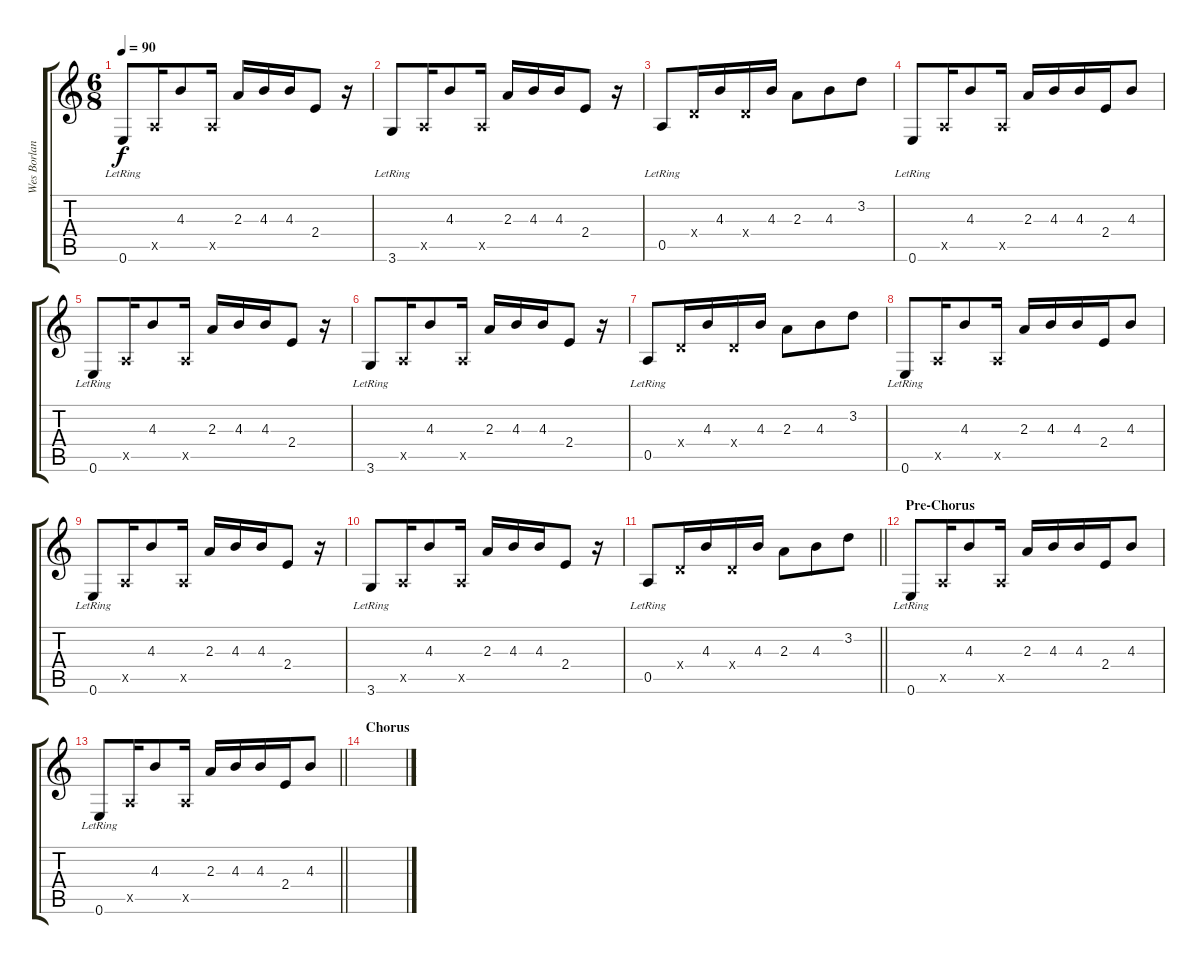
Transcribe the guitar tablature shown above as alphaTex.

\track ("Wes Borland" "Wes Borlan") {instrument electricguitarjazz}
\staff {score tabs}
\tuning (E4 B3 G3 D3 A2 E2) {hide}
\ts (6 8)
\tempo 90
\clef g2
\ks c
0.6{lr}.8{dy f} 0.5{x}.16 4.3.8 0.5{x}.16 2.3.16 4.3.16 4.3.16 2.4.8 r.16 |
3.6{lr}.8 0.5{x}.16 4.3.8 0.5{x}.16 2.3.16 4.3.16 4.3.16 2.4.8 r.16 |
0.5{lr}.8 0.4{x}.16 4.3.16 0.4{x}.16 4.3.16 2.3.8 4.3.8 3.2.8 |
0.6{lr}.8 0.5{x}.16 4.3.8 0.5{x}.16 2.3.16 4.3.16 4.3.16 2.4.16 4.3.8 |
0.6{lr}.8 0.5{x}.16 4.3.8 0.5{x}.16 2.3.16 4.3.16 4.3.16 2.4.8 r.16 |
3.6{lr}.8 0.5{x}.16 4.3.8 0.5{x}.16 2.3.16 4.3.16 4.3.16 2.4.8 r.16 |
0.5{lr}.8 0.4{x}.16 4.3.16 0.4{x}.16 4.3.16 2.3.8 4.3.8 3.2.8 |
0.6{lr}.8 0.5{x}.16 4.3.8 0.5{x}.16 2.3.16 4.3.16 4.3.16 2.4.16 4.3.8 |
0.6{lr}.8 0.5{x}.16 4.3.8 0.5{x}.16 2.3.16 4.3.16 4.3.16 2.4.8 r.16 |
3.6{lr}.8 0.5{x}.16 4.3.8 0.5{x}.16 2.3.16 4.3.16 4.3.16 2.4.8 r.16 |
\barLineRight lightlight
0.5{lr}.8 0.4{x}.16 4.3.16 0.4{x}.16 4.3.16 2.3.8 4.3.8 3.2.8 |
\section ("" "Pre-Chorus")
0.6{lr}.8 0.5{x}.16 4.3.8 0.5{x}.16 2.3.16 4.3.16 4.3.16 2.4.16 4.3.8 |
\barLineRight lightlight
0.6{lr}.8 0.5{x}.16 4.3.8 0.5{x}.16 2.3.16 4.3.16 4.3.16 2.4.16 4.3.8 |
\section ("" "Chorus")
